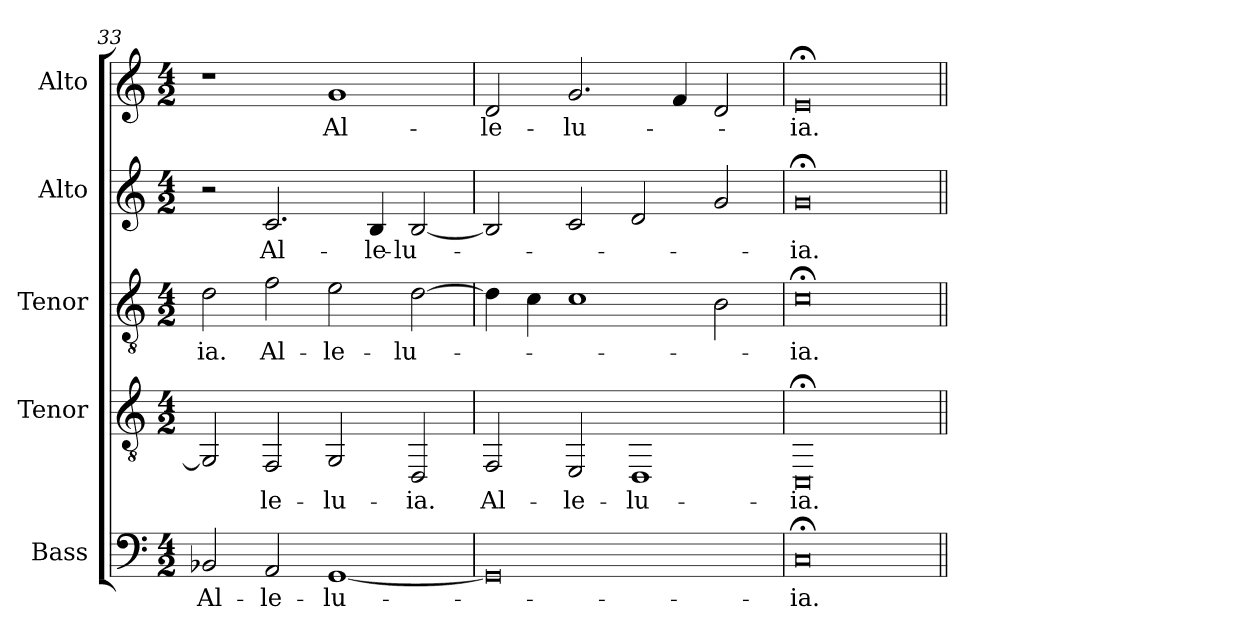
**kern	**text	**kern	**text	**kern	**text	**kern	**text	**kern	**text
*part5	*part5	*part4	*part4	*part3	*part3	*part2	*part2	*part1	*part1
*staff5	*staff5	*staff4	*staff4	*staff3	*staff3	*staff2	*staff2	*staff1	*staff1
*I"Bass	*	*I"Tenor	*	*I"Tenor	*	*I"Alto	*	*I"Alto	*
*I'B.	*	*I'T2.	*	*I'T1.	*	*I'A2.	*	*I'A1.	*
*clefF4	*	*clefGv2	*	*clefGv2	*	*clefG2	*	*clefG2	*
*	*	*	*	*ITrd7c12	*	*	*	*	*
*k[]	*	*k[]	*	*k[]	*	*k[]	*	*k[]	*
*C:	*	*C:	*	*C:	*	*C:	*	*C:	*
*M4/2	*	*M4/2	*	*M4/2	*	*M4/2	*	*M4/2	*
=33	=33	=33	=33	=33	=33	=33	=33	=33	=33
!	!LO:LY:b:color=#000000	!	!	!	!	!	!	!	!
!	!	!	!	!	!LO:LY:b:color=#000000	!	!	!	!
2BB-Xi/	Al-	2GGi/]	.	2Di\	-ia.	2r	.	1r	.
!	!LO:LY:b:color=#000000	!	!	!	!	!	!	!	!
!	!	!	!LO:LY:b:color=#000000	!	!	!	!	!	!
!	!	!	!	!	!LO:LY:b:color=#000000	!	!	!	!
!	!	!	!	!	!	!	!LO:LY:b:color=#000000	!	!
2AAi/	-le-	2FFi/	-le-	2Fi\	Al-	2.ci/	Al-	.	.
!	!LO:LY:b:color=#000000	!	!	!	!	!	!	!	!
!	!	!	!LO:LY:b:color=#000000	!	!	!	!	!	!
!	!	!	!	!	!LO:LY:b:color=#000000	!	!	!	!
!	!	!	!	!	!	!	!	!	!LO:LY:b:color=#000000
[1GGi	-lu-	2GGi/	-lu-	2Ei\	-le-	.	.	1gi	Al-
!	!	!	!	!	!	!	!LO:LY:b:color=#000000	!	!
.	.	.	.	.	.	4Bi/	-le-	.	.
!	!	!	!LO:LY:b:color=#000000	!	!	!	!	!	!
!	!	!	!	!	!LO:LY:b:color=#000000	!	!	!	!
!	!	!	!	!	!	!	!LO:LY:b:color=#000000	!	!
.	.	2DDi/	-ia.	[2Di\	-lu-	[2Bi/	-lu-	.	.
=34	=34	=34	=34	=34	=34	=34	=34	=34	=34
!	!	!	!LO:LY:b:color=#000000	!	!	!	!	!	!
!	!	!	!	!	!	!	!	!	!LO:LY:b:color=#000000
0GGi]	.	2FFi/	Al-	4Di\]	.	2Bi/]	.	2di/	-le-
.	.	.	.	4Ci\	.	.	.	.	.
!	!	!	!LO:LY:b:color=#000000	!	!	!	!	!	!
!	!	!	!	!	!	!	!	!	!LO:LY:b:color=#000000
.	.	2EEi/	-le-	1Ci	.	2ci/	.	2.gi/	-lu-
!	!	!	!LO:LY:b:color=#000000	!	!	!	!	!	!
.	.	1DDi	-lu-	.	.	2di/	.	.	.
.	.	.	.	.	.	.	.	4fi/	.
.	.	.	.	2BBi\	.	2gi/	.	2di/	.
=35	=35	=35	=35	=35	=35	=35	=35	=35	=35
!	!LO:LY:b:color=#000000	!	!	!	!	!	!	!	!
!	!	!	!LO:LY:b:color=#000000	!	!	!	!	!	!
!	!	!	!	!	!LO:LY:b:color=#000000	!	!	!	!
!	!	!	!	!	!	!	!LO:LY:b:color=#000000	!	!
!	!	!	!	!	!	!	!	!	!LO:LY:b:color=#000000
0C;i	-ia.	0CC;i	-ia.	0C;i	-ia.	0g;i	-ia.	0e;i	-ia.
=||	=||	=||	=||	=||	=||	=||	=||	=||	=||
*-	*-	*-	*-	*-	*-	*-	*-	*-	*-
